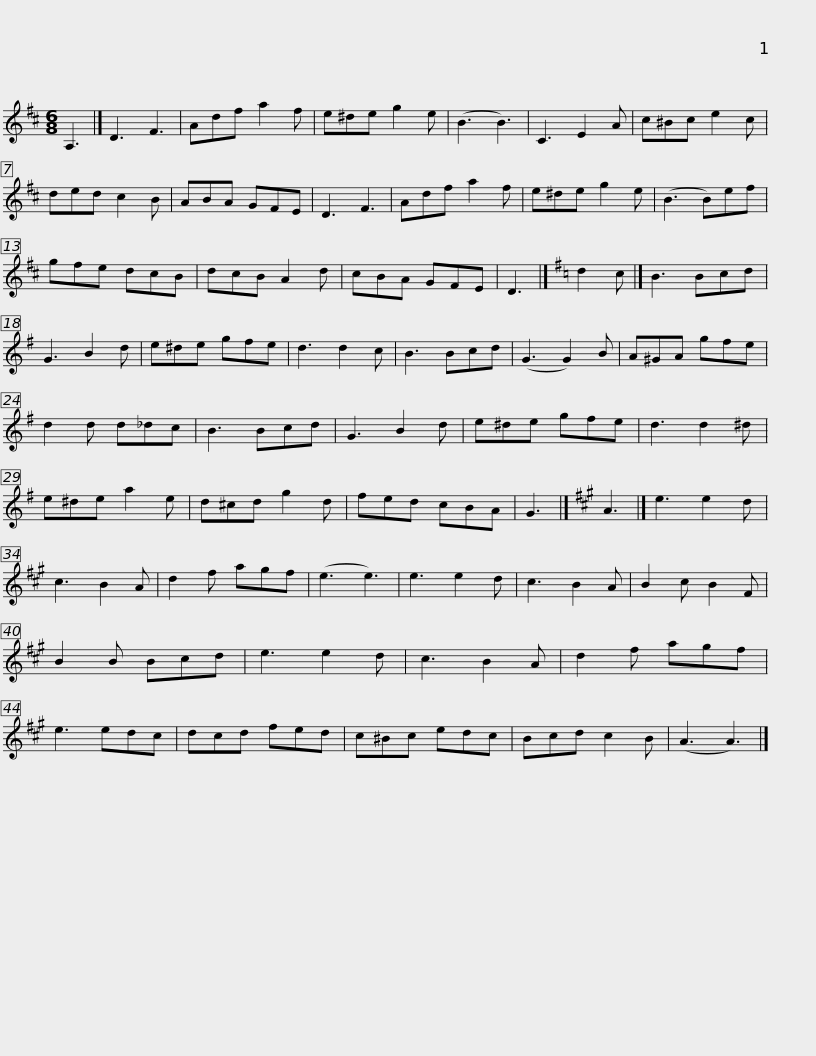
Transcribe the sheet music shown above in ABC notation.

X:1
L:1/8
M:6/8
I:linebreak $
K:D
V:1 treble
V:1
 A,3 |] D3 F3 | Adf a2 f | e^de g2 e | (B3 B3) | %5
 C3 E2 A | c^Bc e2 c | ded c2 B | ABA GFE |$ D3 F3 | %10
 Adf a2 f | e^de g2 e | (B3 B)ef | gfe dcB | dcB A2 d | %15
 cBA GFE | D3 |][K:G] d2 c |]$ B3 Bcd | G3 B2 d | %20
 e^de gfe | d3 d2 c | B3 Bcd | (G3 G2) B | A^GA gfe | %25
 d2 d d_dc | B3 Bcd |$ G3 B2 d | e^de gfe | d3 d2 ^d | %30
 e^de a2 e | d^cd g2 d | fed cBA | G3 |][K:A] A3 |] %35
 e3 e2 d |$ c3 B2 A | d2 f agf | (e3 e3) | e3 e2 d | %40
 c3 B2 A | B2 c B2 F | B2 B Bcd | e3 e2 d | c3 B2 A | %45
 d2 f agf |$ e3 edc | dcd fed | c^Bc edc | Bcd c2 B | %50
 (A3 A3) |] %51
